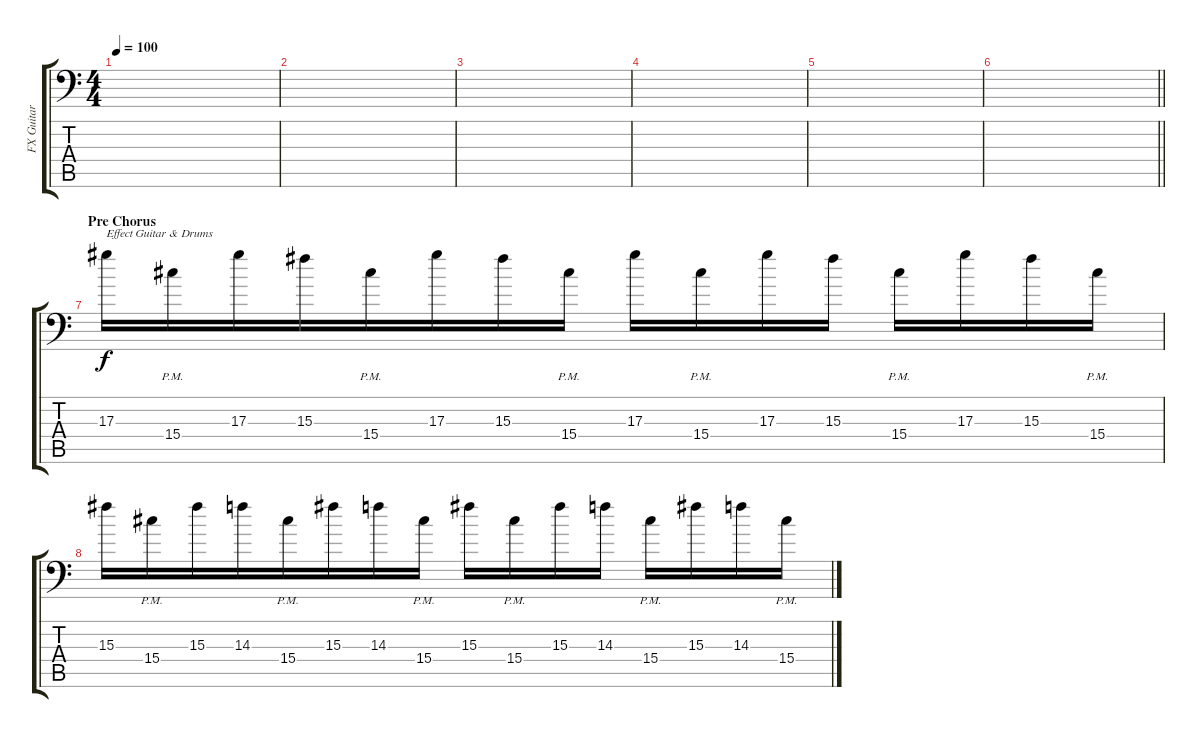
\track ("FX Guitar 1" "FX Guitar ") {instrument electricguitarclean}
\staff {score tabs}
\tuning (C4 G3 Eb3 Bb2 F2 Bb1) {hide}
\ts (4 4)
\tempo 100
\clef f4
\ks c
|
|
|
|
|
\barLineRight lightlight
|
\section ("" "Pre Chorus")
17.3.16{txt "Effect Guitar & Drums" volume 10 beam merge} 15.4{pm}.16 17.3.16{beam merge} 15.3.16{beam merge} 15.4{pm}.16{beam merge} 17.3.16{beam merge} 15.3.16 15.4{pm}.16 17.3.16{beam merge} 15.4{pm}.16{beam merge} 17.3.16 15.3.16 15.4{pm}.16 17.3.16 15.3.16 15.4{pm}.16 |
15.3.16{beam merge} 15.4{pm}.16 15.3.16{beam merge} 14.3.16{beam merge} 15.4{pm}.16{beam merge} 15.3.16{beam merge} 14.3.16 15.4{pm}.16 15.3.16 15.4{pm}.16{beam merge} 15.3.16 14.3.16 15.4{pm}.16 15.3.16 14.3.16{beam merge} 15.4{pm}.16
